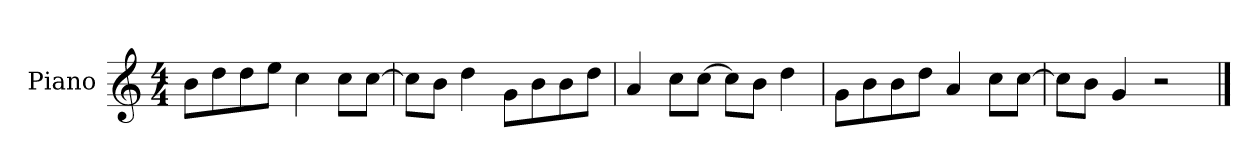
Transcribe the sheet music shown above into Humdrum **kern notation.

**kern
*part1
*staff1
*I"Piano
*I'P-no
*clefG2
*k[]
*M4/4
*MM90
=1
8b\L
8dd\
8dd\
8ee\J
4cc\
8cc\L
[8cc\J
=2
8cc\L]
8b\J
4dd\
8g\L
8b\
8b\
8dd\J
=3
4a/
8cc\L
[8cc\J
8cc\L]
8b\J
4dd\
=4
8g\L
8b\
8b\
8dd\J
4a/
8cc\L
[8cc\J
=5
8cc\L]
8b\J
4g/
2r
==
*-
